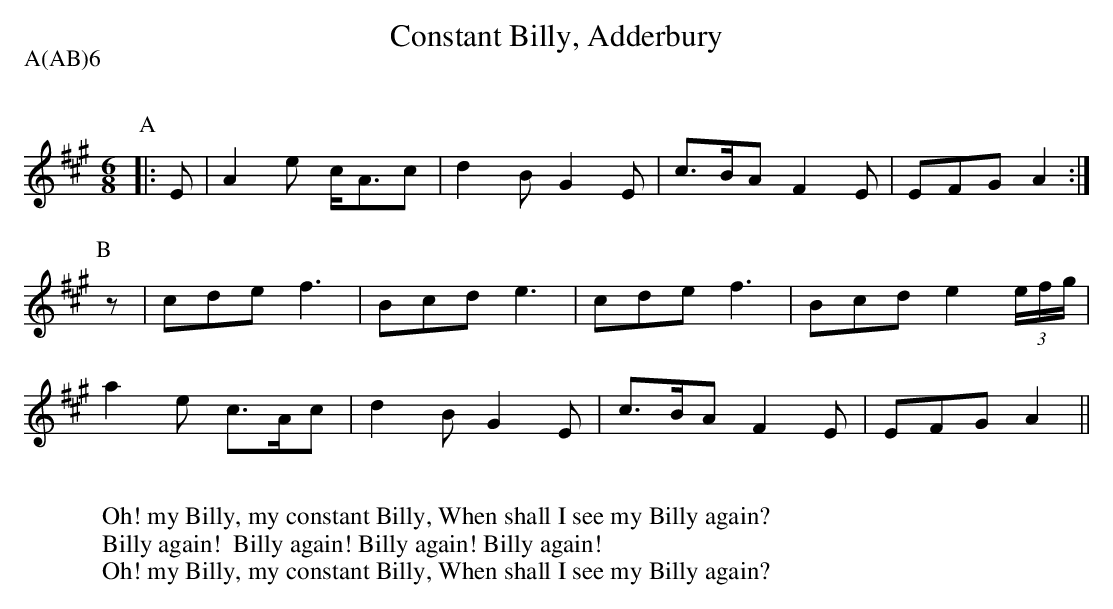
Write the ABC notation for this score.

X:1
T:Constant Billy, Adderbury
Q:120
M:6/8
L:1/8
P:A(AB)6
K:A
P:A
|:E|A2e c<Ac|d2B G2E|c>BA F2E|EFG A2:|
P:B
z|cde f3  |Bcd e3 |cde  f3 |Bcd e2(3e/f/g/|
a2e c>Ac|d2B G2E|c>BA F2E|EFG A2||
W:
W:Oh! my Billy, my constant Billy, When shall I see my Billy again?
W:Billy again!  Billy again! Billy again! Billy again!
W:Oh! my Billy, my constant Billy, When shall I see my Billy again?
